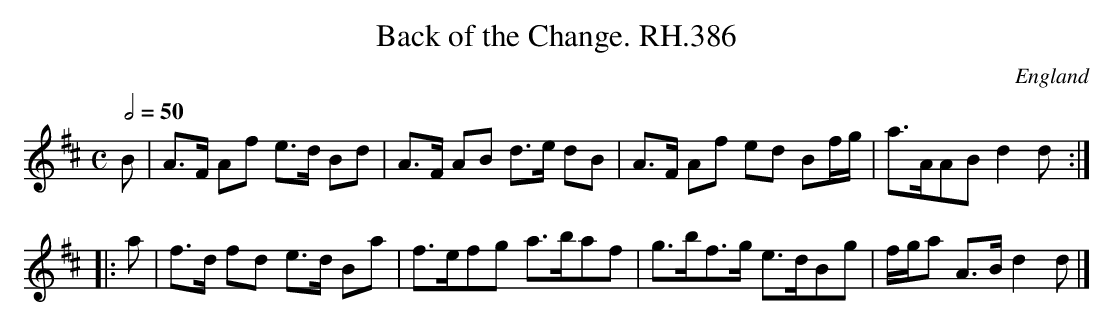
X:1
T:Back of the Change. RH.386
L:1/8
M:C
O:England
Q:2/4=50
K:D
B|A>F Af e>d Bd|A>F AB d>e dB|\
A>F Af ed Bf/g/|a>AAB d2d:|!
|:a|f>d fd e>d Ba|f>efg a>baf|\
g>bf>g e>dBg|f/g/a A>B d2d|]
